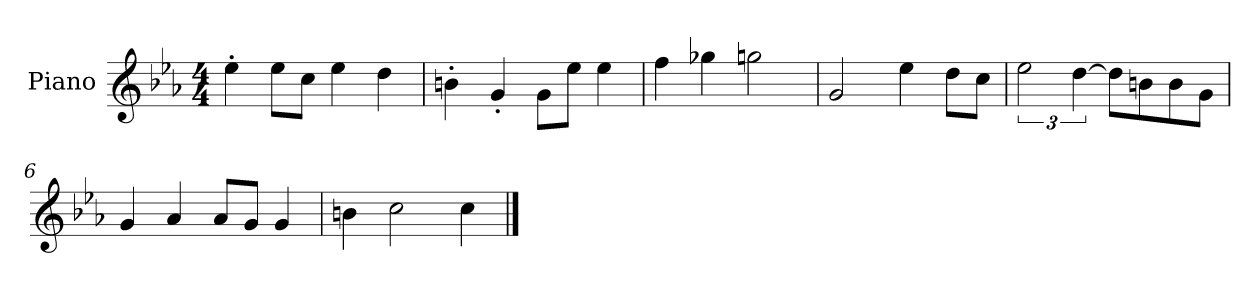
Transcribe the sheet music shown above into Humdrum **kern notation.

**kern
*part1
*staff1
*I"Piano
*I'P-no
*clefG2
*k[b-e-a-]
*M4/4
*MM174
=1
4ee-'\
8ee-\L
8cc\J
4ee-\
4dd\
=2
4bn'\
4g'/
8g\L
8ee-\J
4ee-\
=3
4ff\
4gg-X\
2ggn\
=4
2g/
4ee-\
8dd\L
8cc\J
=5
3ee-\
[6dd\
8dd\L]
8bn\
8b\
8g\J
=6
4g/
4a-/
8a-/L
8g/J
4g/
=7
4bn\
2cc\
4cc\
==
*-
